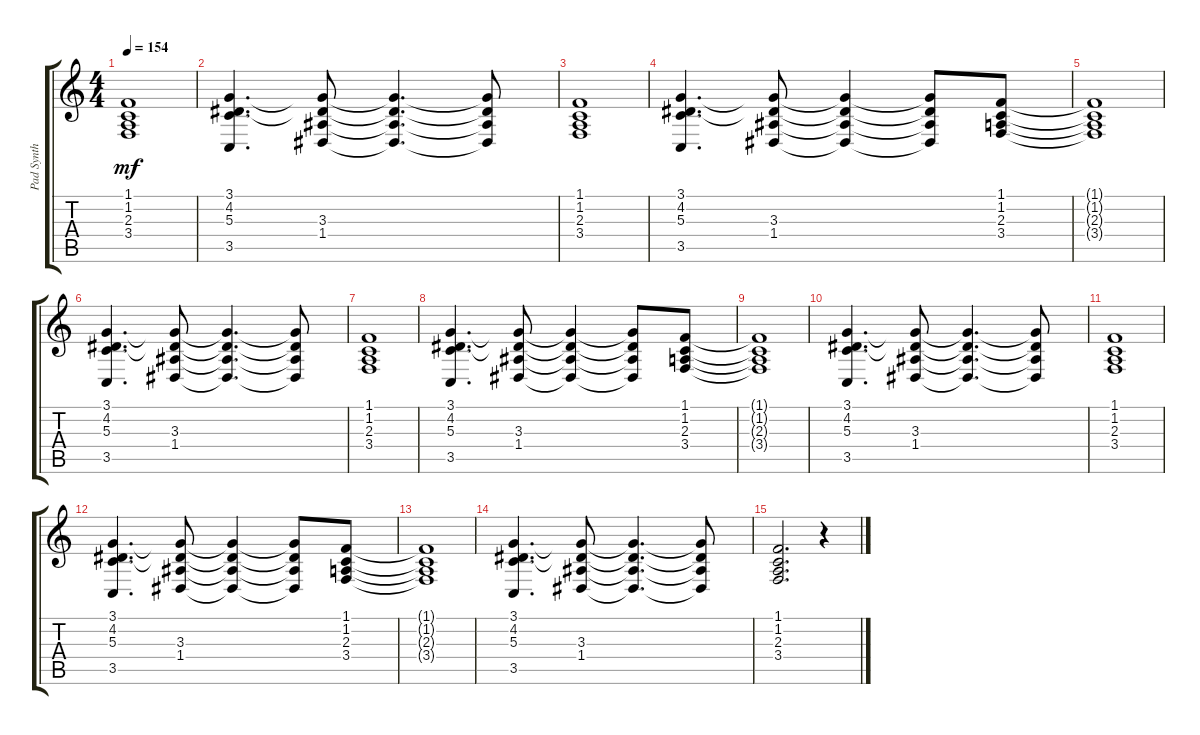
\track ("Pad Synth" "Pad Synth") {instrument pad2warm}
\staff {score tabs}
\tuning (E4 B3 G3 D3 A2 E2) {hide}
\ts (4 4)
\tempo 154
\clef g2
\ks c
(1.1{t} 1.2{t} 2.3{t} 3.4{t}).1{dy mf} |
(3.1 4.2 5.3 3.5).4{d} (3.1{t} 4.2{t} 3.3 1.4).8 (3.1{t} 4.2{t} 3.3{t} 1.4{t}).4{d} (3.1{t} 4.2{t} 3.3{t} 1.4{t}).8 |
(1.1 1.2 2.3 3.4).1 |
(3.1 4.2 5.3 3.5).4{d} (3.1{t} 4.2{t} 3.3 1.4).8 (3.1{t} 4.2{t} 3.3{t} 1.4{t}).4 (3.1{t} 4.2{t} 3.3{t} 1.4{t}).8 (1.1 1.2 2.3 3.4).8 |
(1.1{t} 1.2{t} 2.3{t} 3.4{t}).1 |
(3.1 4.2 5.3 3.5).4{d} (3.1{t} 4.2{t} 3.3 1.4).8 (3.1{t} 4.2{t} 3.3{t} 1.4{t}).4{d} (3.1{t} 4.2{t} 3.3{t} 1.4{t}).8 |
(1.1 1.2 2.3 3.4).1 |
(3.1 4.2 5.3 3.5).4{d} (3.1{t} 4.2{t} 3.3 1.4).8 (3.1{t} 4.2{t} 3.3{t} 1.4{t}).4 (3.1{t} 4.2{t} 3.3{t} 1.4{t}).8 (1.1 1.2 2.3 3.4).8 |
(1.1{t} 1.2{t} 2.3{t} 3.4{t}).1 |
(3.1 4.2 5.3 3.5).4{d} (3.1{t} 4.2{t} 3.3 1.4).8 (3.1{t} 4.2{t} 3.3{t} 1.4{t}).4{d} (3.1{t} 4.2{t} 3.3{t} 1.4{t}).8 |
(1.1 1.2 2.3 3.4).1 |
(3.1 4.2 5.3 3.5).4{d} (3.1{t} 4.2{t} 3.3 1.4).8 (3.1{t} 4.2{t} 3.3{t} 1.4{t}).4 (3.1{t} 4.2{t} 3.3{t} 1.4{t}).8 (1.1 1.2 2.3 3.4).8 |
(1.1{t} 1.2{t} 2.3{t} 3.4{t}).1 |
(3.1 4.2 5.3 3.5).4{d} (3.1{t} 4.2{t} 3.3 1.4).8 (3.1{t} 4.2{t} 3.3{t} 1.4{t}).4{d} (3.1{t} 4.2{t} 3.3{t} 1.4{t}).8 |
(1.1 1.2 2.3 3.4).2{d} r.4
